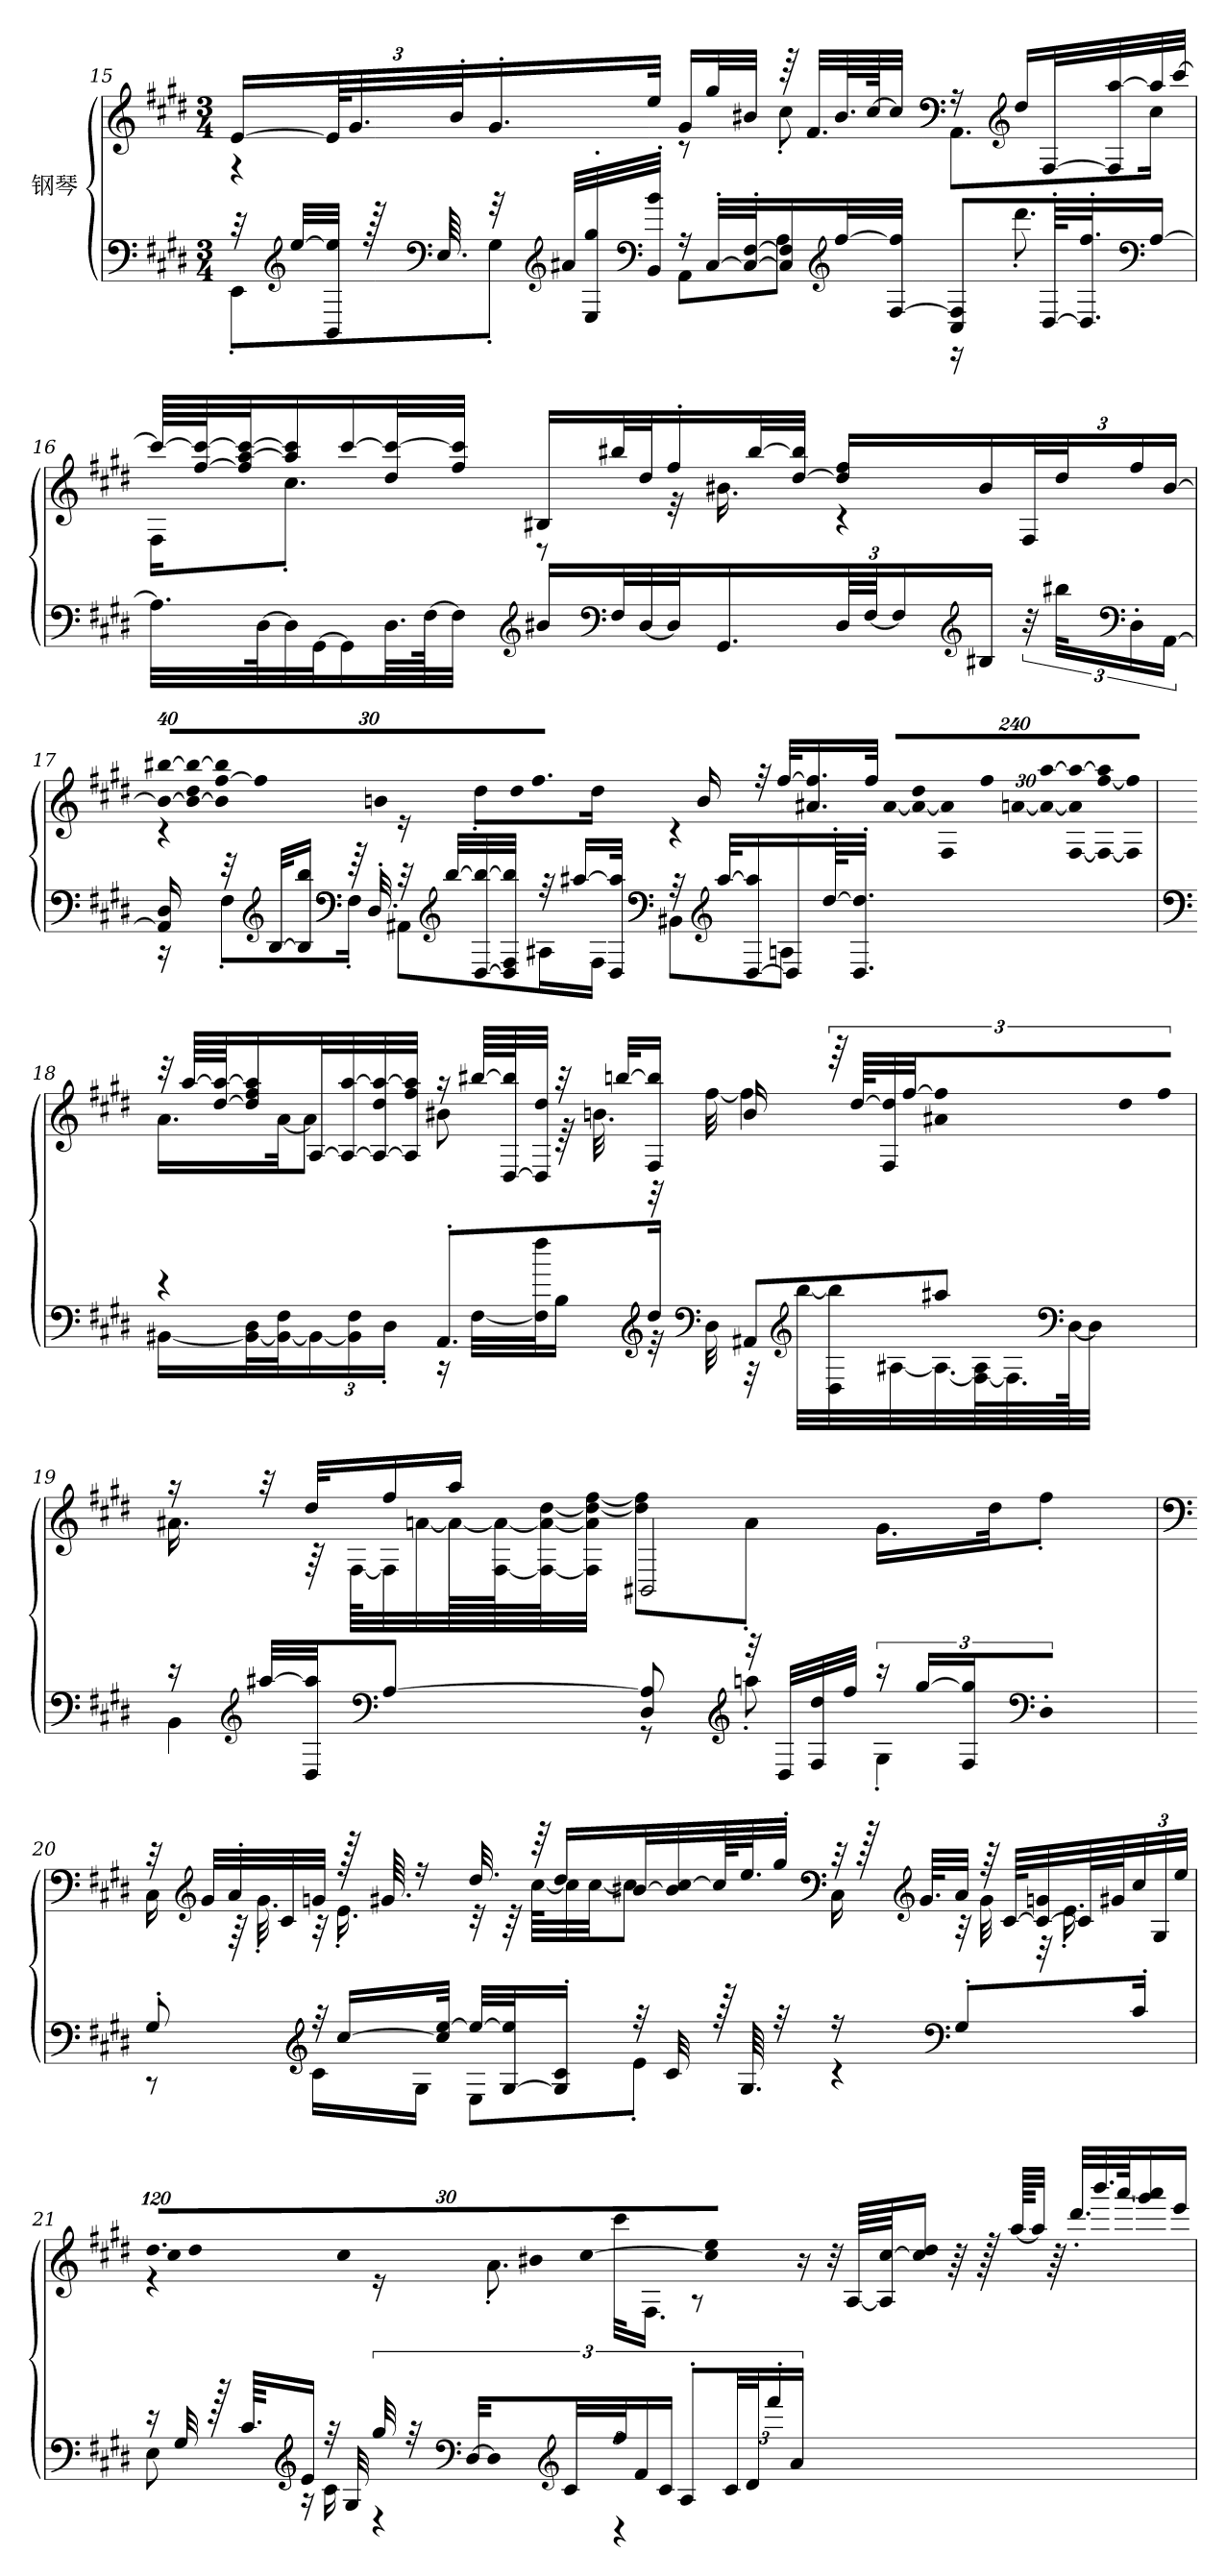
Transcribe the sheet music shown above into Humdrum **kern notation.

**kern	**kern
*part1	*part1
*staff2	*staff1
*I"钢琴	*
!!LO:PB:g=z
*clefF4	*clefG2
*k[f#c#g#d#]	*k[f#c#g#d#]
*M3/4	*M3/4
=15	=15
*^	*^
32r	8EE'\L	[16e/LL	4r
*clefG2	*	*	*
[32ee/LLL	.	.	.
*	*	*Xbrackettup	*
32BB/ 32ee/]JJJ	.	96e/KL]	.
.	.	48.g#/	.
128r	.	.	.
*clefF4	*	*	*
64.E/	.	.	.
.	.	48b'/J	.
32r	8G#'\J	16.g#'/	.
*clefG2	*	*	*
32a#X/LLL	.	.	.
32E/' 32gg#/'	.	.	.
*clefF4	*	*	*
32BB/' 32b/'JJJ	.	32ee/JJk	.
16r	8AA\L	16g#/LL	8r
[32C#'/LLL	.	32gg#/L	.
32C#/_' [32F#/'J	.	32b#X/JJJ	.
16C#/] 16F#/]	8A\J	64r	8cc#'\
.	.	32.f#/LLL	.
*clefG2	*	*	*
[32ff#/L	.	64.b#/L	.
.	.	[128cc#/JK	.
[32F#/ 32ff#/]JJJ	.	32cc#/JJJ]	.
*	*	*clefF4	*
8C#/ 8F#/]L	16r	16r	8.AA\L
*	*	*clefG2	*
.	8.ddd#'\	16dd#/LL	.
[64D#'/KLL	.	[32F#/L	.
32.D#/]' 32.ff#/'J	.	.	.
.	.	32F#/] [32aa/	.
*clefF4	*	*	*
[16A/JJ	.	32aa/]	16cc#\Jk
.	.	[32ccc#/JJJ	.
*v	*v	*	*
!!LO:LB:g=z	!!
=16	=16	=16
32.A\LLL]	64ccc#/LLLL_	16F#\KL
.	[64ff#/ 64ccc#/_J	.
.	32ff#/] [32aa/ 32ccc#/_J	.
[64D#\K	.	.
32D#\]	16aa/] 16ccc#/]	8.cc#'\J
[32GG#\J	.	.
16GG#\]	[16ccc#/	.
64.D#\LL	32dd#/ 32ccc#/_L	.
[128F#\JK	.	.
32F#\JJJ]	32ff#/ 32ccc#/]JJJ	.
*clefG2	*	*
16b#X/LL	16B#X/LL	8r
*clefF4	*	*
32F#/L	32bb#X/L	.
[32D#/	32dd#/J	.
32D#/J]	16ff#'/	32r
16.GG#/	.	16.b#X\
.	[32bb#/L	.
.	[32dd#/ 32bb#/]JJJ	.
*Xbrackettup	*	*
96D#/LL	16dd#/] 16ff#/LL	4r
[96F#/JJ	.	.
24F#/]	.	.
*clefG2	*	*
16B#X/JJ	16b#/	.
*brackettup	*	*
48r	48F#/L	.
48bb#X\KLL	48dd#/J	.
*clefF4	*	*
24D#'\	24ff#/	.
[24AA\JJ	[24b#/JJ	.
!!LO:LB:g=z	!!
=17	=17	=17
*^	*	*
!	!	!LO:N:vis=32	!
16AA/] 16D#/	16r	640%23b#/_ [640%23bb#X/LLL	4r
!	!	!LO:N:vis=256%9	!
.	.	960%17b#/_ 960%17dd#/ 960%17bb#/_L	.
!	!	!LO:N:vis=256%9	!
.	.	960%17b#/] [960%17ff#/ 960%17bb#/]J	.
32r	8F#'\L	.	.
!	!	!LO:N:vis=32	!
.	.	640%23ff#/J]	.
*clefG2	*	*	*
[32B/KLL	.	.	.
!	!	!LO:N:vis=16	!
.	.	1920%137bn/	.
16B/] 16bb/JJ	.	.	.
!	!	!LO:N:vis=256%9	!
.	.	960%17dd#/KL	.
*clefF4	*	*	*
64r	16F#'\Jk	.	.
!	!	!LO:N:vis=32.	!
.	.	1920%103ff#/JJJ	.
32.D#'/	.	.	.
32r	8AA#X\L	16b/	16r
*clefG2	*	*	*
[32bb/LLL	.	.	.
[32D#/ 32bb/_	.	32r	8dd#'\L
32D#/] 32F#/ 32bb/]JJJ	.	[32ff#/KLL	.
32r	16A#X\L	16.a#X/ 16.ff#/]	.
[16aa#X/LL	.	.	.
.	16F#\JJ	.	16dd#\Jk
32D#/ 32aa#/]JJk	.	32ff#/JJk	.
*clefF4	*	*	*
!	!	!LO:N:vis=16	!
32r	8BB#X\L	[1920%137a#/LL	4r
*clefG2	*	*	*
[32aa#/KLL	.	.	.
[16D#/ 16aa#/]	.	.	.
!	!	!LO:N:vis=256%9	!
.	.	960%17a#/_ 960%17dd#/LL	.
!	!	!LO:N:vis=256%9	!
.	.	960%17F#/ 960%17a#/]J	.
.	.	1920ryy	.
!	!	!LO:N:vis=32	!
.	.	640%23ff#/	.
16D#/]	8An\J	.	.
!	!	!LO:N:vis=256%9	!
.	.	[960%17an/L	.
!	!	!LO:N:vis=256%9	!
.	.	960%17a/_ [960%17aa/	.
!	!	!LO:N:vis=256%9	!
.	.	[960%17F#/ 960%17a/] 960%17aa/_	.
[64dd#'/KL	.	.	.
!	!	!LO:N:vis=256%9	!
.	.	960%17F#/_ [960%17ff#/ 960%17aa/]J	.
32.D#/' 32.dd#/]'JJJ	.	.	.
!	!	!LO:N:vis=32	!
.	.	640%23F#/] 640%23ff#/]JJJ	.
!!LO:LB:g=z	!!
=18	=18	=18	=18
*clefF4	*	*	*
4r	[16BB#X\LL	32r	16.a\LL
.	.	[64aa/LLLL	.
.	.	[64dd#/ 64aa/_JJ	.
.	32BB#\_ 32D#\L	16dd#/] 16ff#/ 16aa/]	.
.	32BB#\_ 32F#\J	.	[32a\JK
*	*Xbrackettup	*	*
.	24BB#\_	[32A/L	8a\J]
.	.	32A/_ [32aa/	.
.	24BB#\] 24F#\	.	.
.	.	32A/_ 32dd#/ 32aa/_	.
.	24D#'\JJ	.	.
.	.	32A/] 32ff#/ 32aa/]JJJ	.
8.AA'/L	16r	16r	8b#X\
.	[32F#\LLL	[64bb#X/LLLL	.
.	.	[64D#/ 64bb#/]J	.
.	32F#\] 32ff#\J	32D#/] 32dd#/JJJ	.
.	16B\JJ	32r	64r
.	.	.	32.bn\
.	.	[32bbn/KLL	.
*clefG2	*	*	*
16dd#/Jk	32r	16F#/ 16bb/]JJ	32r
*clefF4	*	*	*
.	32D#\	.	[32ff#\
8AA#X/L	32r	16b/	4ff#\]
*clefG2	*	*	*
.	[32bb\LLL	.	.
*	*	*brackettup	*
.	32D#\ 32bb\]	96r	.
.	.	[96dd#/KLLL	.
.	.	48F#/ 48dd#/]	.
.	[32A#X\	.	.
.	.	[48ff#/J	.
8aa#X/J	32.A#\_	16a#X/ 16ff#/]	.
.	[64F#\ 64A#\]L	.	.
.	64.F#\]	32dd#/L	.
*clefF4	*	*	*
.	[128D#\JK	.	.
.	32D#\JJJ]	32ff#/JJJ	.
!!LO:LB:g=z	!!
=19	=19	=19	=19
16r	4BB\	16r	16.a#X\
*clefG2	*	*	*
[32aa#X/LLL	.	32r	.
32D#/ 32aa#/]JJ	.	32dd#/KLL	64r
.	.	.	[64F#\KLLL
*clefF4	*	*	*
[8A/J	.	16ff#/	32F#\]
.	.	.	[32an\
.	.	16aa/JJ	128a\LL_
.	.	.	[128F#\ 128a\_J
.	.	.	64F#\_ 64a\_ [64dd#\J
.	.	.	32F#\] 32a\] 32dd#\_ [32ff#\JJJ
8D#/ 8A/]	8r	2BB#X/	8dd#\] 8ff#\]L
*clefG2	*	*	*
32r	8aan'\	.	8a'\J
32D#/LLL	.	.	.
32F#/ 32dd#/	.	.	.
32ff#/JJJ	.	.	.
*brackettup	*	*	*
24r	4G#'\	.	16.g#\LL
[24gg#/LL	.	.	.
24F#/ 24gg#/]J	.	.	.
.	.	.	32dd#\JK
*clefF4	*	*	*
8D#'/J	.	.	8ff#'\J
!!LO:LB:g=z	!!
=20	=20	=20	=20
*	*	*clefF4	*
8G#'/	8r	32r	16C#\
*	*	*clefG2	*
.	.	32g#/LLL	.
.	.	32a'/	64r
.	.	.	32.g#'\
.	.	32c#/	.
*clefG2	*	*	*
32r	16c#\LL	32gn/JJJ	32r
[16cc#/LL	.	128r	16.e'\
.	.	64.g#X/	.
.	16G#\JJ	16r	.
32cc#/] [32ee/JJk	.	.	.
32ee/LLL_	8E\L	32.dd#/	32r
[32G#/ 32ee/]J	.	.	64r
.	.	64r	[64cc#\KLLL
16G#/]' 16c#/'JJ	.	16dd#/LL	32cc#\]
.	.	.	[32cc#\JJ
32r	8e'\J	[32b#X/L	8cc#\J]
32c#/	.	32b#/] [32cc#/	.
128r	.	128cc#/KL]	.
64.G#/	.	64.ee/J	.
32r	.	32gg#'/JJJ	.
*	*	*clefF4	*
16r	4r	32r	16C#\
.	.	128r	.
*	*	*clefG2	*
.	.	64.g#/KLLL	.
*clefF4	*	*	*
8G#'/L	.	32a/JJJ	32r
.	.	64r	32g#\
.	.	[64c#/KLLL	.
.	.	32c#/_ 32gn/	32r
.	.	64c#/L]	16.e'\
.	.	64g#X/J	.
*	*	*Xbrackettup	*
16c#'/Jk	.	48cc#/	.
.	.	48G#/	.
.	.	48ee/JJJ	.
!!LO:PB:g=z	!!
=21	=21	=21	=21
!	!	!LO:N:vis=32.	!
16r	8E\	1920%103dd#/LLL	4r
!	!	!LO:N:vis=256%9	!
.	.	960%17cc#/K	.
32G#/	.	.	.
!	!	!LO:N:vis=32	!
.	.	640%23dd#/	.
128r	.	.	.
64.c#/KKLL	.	.	.
!	!	!LO:N:vis=32	!
.	.	640%23cc#/	.
*clefG2	*	*	*
16e/JJ	16r	.	.
!	!	!LO:N:vis=32	!
.	.	640%23b#X/	.
!	!	!LO:N:vis=32	!
.	.	[640%23cc#/	.
32r	16c#\	.	.
!	!	!LO:N:vis=32	!
.	.	640%23cc#/] 640%23ee/JJJ	.
32G#/	.	.	.
48gg#/	4r	.	16r
.	.	16r	.
48r	.	.	.
*clefF4	*	*	*
[48D#/KLL	.	.	.
16D#/]	.	.	8.a'\
.	.	32r	.
.	.	[64A/LLLL	.
.	.	64A/] [64cc#/JJ	.
*clefG2	*	*	*
*Xbrackettup	*	*	*
48c#/L	.	.	.
.	.	16cc#/] 16dd#/JJ	.
48ff#/J	.	.	.
24f#/	.	.	.
.	.	64r	.
.	.	128r	.
24c#/JJ	.	.	.
.	.	[128aa/KKLLL	.
.	.	32aa/JJJ]	.
8A'/L	4r	.	32ccc#\KLL
.	.	64r	.
.	.	32.ddd#'/LLL	.
.	.	.	16.F#\JJ
.	.	32.bbb/	.
.	.	[64aaa/JK	.
48c#/LL	.	.	8r
.	.	16ggg#/ 16aaa/]	.
48d#/J	.	.	.
24fff#'/	.	.	.
.	.	16eee/JJ	.
24a/JJ	.	.	.
960ryy	960ryy	.	960ryy
*v	*v	*	*
*	*v	*v
=	=
*-	*-
